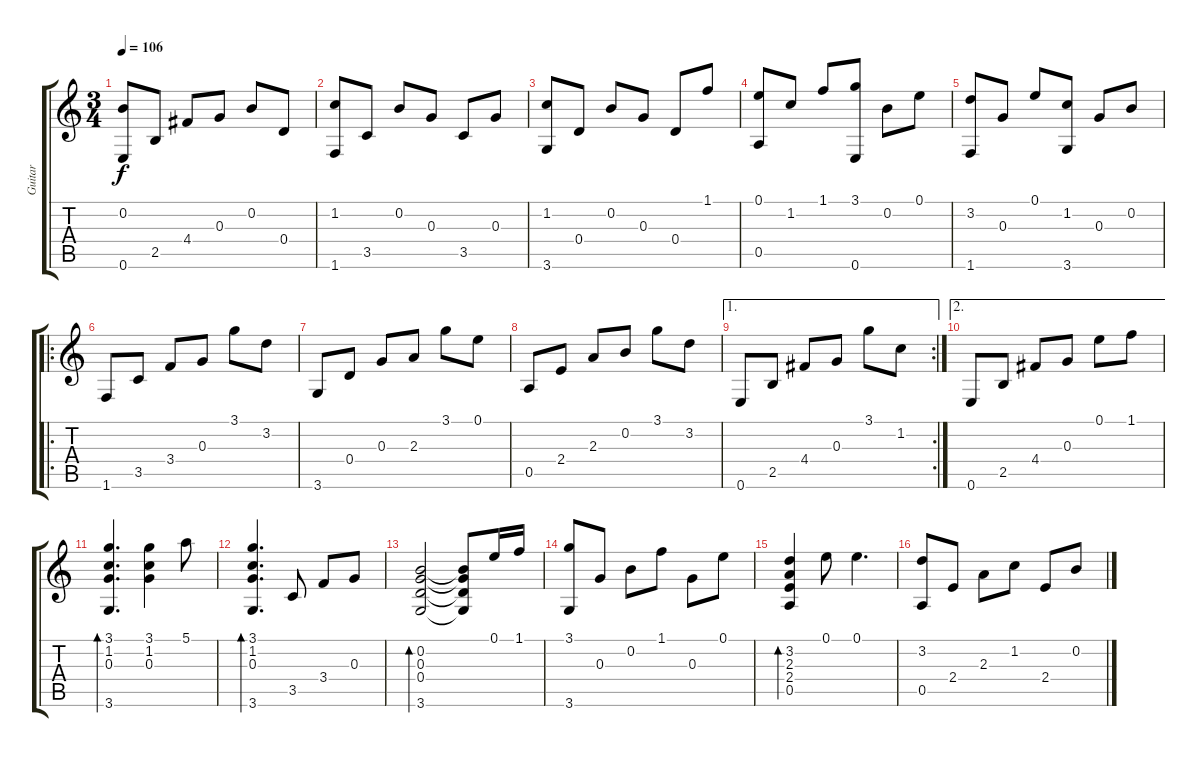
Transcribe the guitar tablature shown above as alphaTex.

\track ("Guitar" "Guitar") {instrument acousticguitarnylon}
\staff {score tabs}
\tuning (E4 B3 G3 D3 A2 E2) {hide}
\ts (3 4)
\tempo 106
\clef g2
\ks c
(0.2 0.6).8{dy f} 2.5.8 4.4.8 0.3.8 0.2.8 0.4.8 |
(1.2 1.6).8 3.5.8 0.2.8 0.3.8 3.5.8 0.3.8 |
(1.2 3.6).8 0.4.8 0.2.8 0.3.8 0.4.8 1.1.8 |
(0.1 0.5).8 1.2.8 1.1.8 (3.1 0.6).8 0.2.8 0.1.8 |
(3.2 1.6).8 0.3.8 0.1.8 (1.2 3.6).8 0.3.8 0.2.8 |
\ro
1.6.8 3.5.8 3.4.8 0.3.8 3.1.8 3.2.8 |
3.6.8 0.4.8 0.3.8 2.3.8 3.1.8 0.1.8 |
0.5.8 2.4.8 2.3.8 0.2.8 3.1.8 3.2.8 |
\ae 1
\rc 2
0.6.8 2.5.8 4.4.8 0.3.8 3.1.8 1.2.8 |
\ae 2
0.6.8 2.5.8 4.4.8 0.3.8 0.1.8 1.1.8 |
(3.1 1.2 0.3 3.6).4{d bd 240} (3.1 1.2 0.3).4 5.1.8 |
(3.1 1.2 0.3 3.6).4{d bd 240} 3.5.8 3.4.8 0.3.8 |
(0.2 0.3 0.4 3.6).2{bd 240} (0.2{t} 0.3{t} 0.4{t} 3.6{t}).8 0.1.16 1.1.16 |
(3.1 3.6).8 0.3.8 0.2.8 1.1.8 0.3.8 0.1.8 |
(3.2 2.3 2.4 0.5).4{bd 240} 0.1.8 0.1.4{d} |
(3.2 0.5).8 2.4.8 2.3.8 1.2.8 2.4.8 0.2.8
